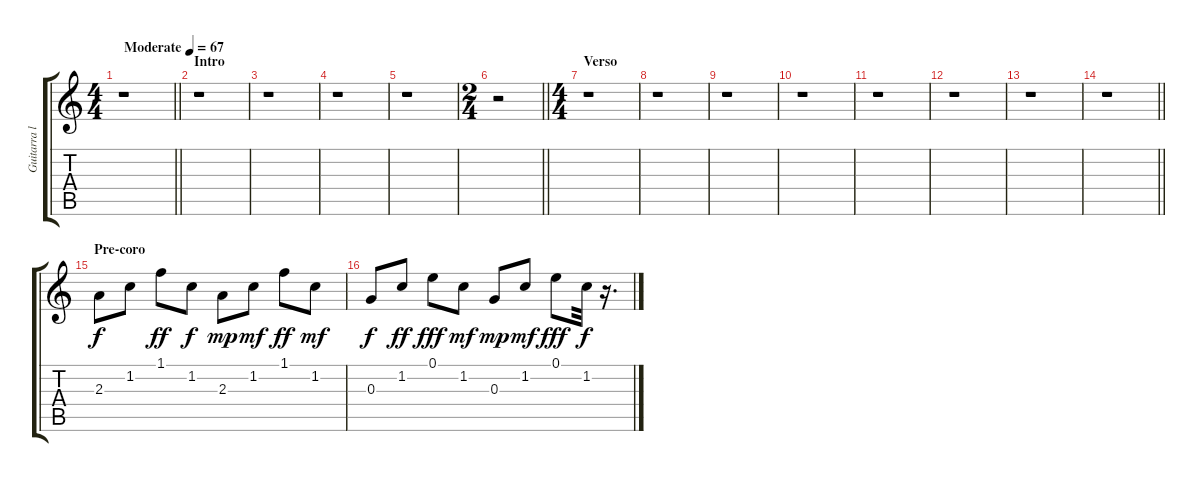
\track ("Guitarra ll" "Guitarra l") {instrument electricguitarclean}
\staff {score tabs}
\tuning (E4 B3 G3 D3 A2 E2) {hide}
\ts (4 4)
\tempo (67 "Moderate")
\clef g2
\barLineRight lightlight
\ks c
r.1{dy f instrument electricguitarclean} |
\section ("" "Intro")
r.1 |
r.1 |
r.1 |
r.1 |
\ts (2 4)
\barLineRight lightlight
r.2 |
\ts (4 4)
\section ("" "Verso")
r.1 |
r.1 |
r.1 |
r.1 |
r.1 |
r.1 |
r.1 |
\barLineRight lightlight
r.1 |
\section ("" "Pre-coro")
2.3.8 1.2.8 1.1.8{dy ff} 1.2.8{dy f} 2.3.8{dy mp} 1.2.8{dy mf} 1.1.8{dy ff} 1.2.8{dy mf} |
0.3.8{dy f} 1.2.8{dy ff} 0.1.8{dy fff} 1.2.8{dy mf} 0.3.8{dy mp} 1.2.8{dy mf} 0.1.8{dy fff} 1.2.32{dy f} r.16{d}
